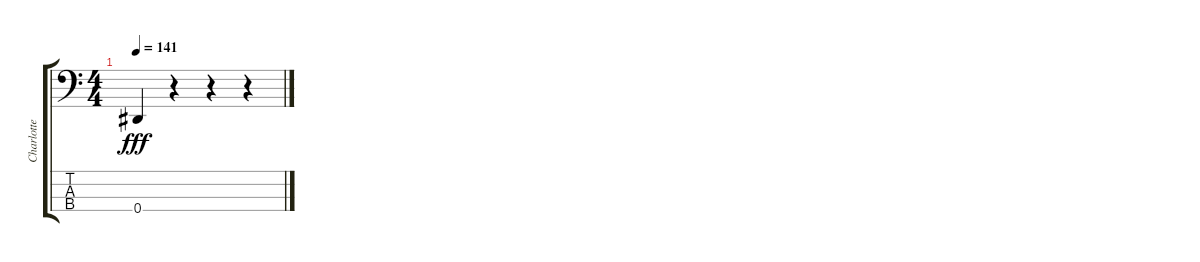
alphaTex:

\track ("Charlotte Cooper" "Charlotte ") {instrument electricbassfinger}
\staff {score tabs}
\tuning (Gb2 Db2 Ab1 Eb1) {hide}
\ts (4 4)
\tempo 141
\clef f4
\ks c
0.4.4{dy fff} r.4 r.4 r.4
